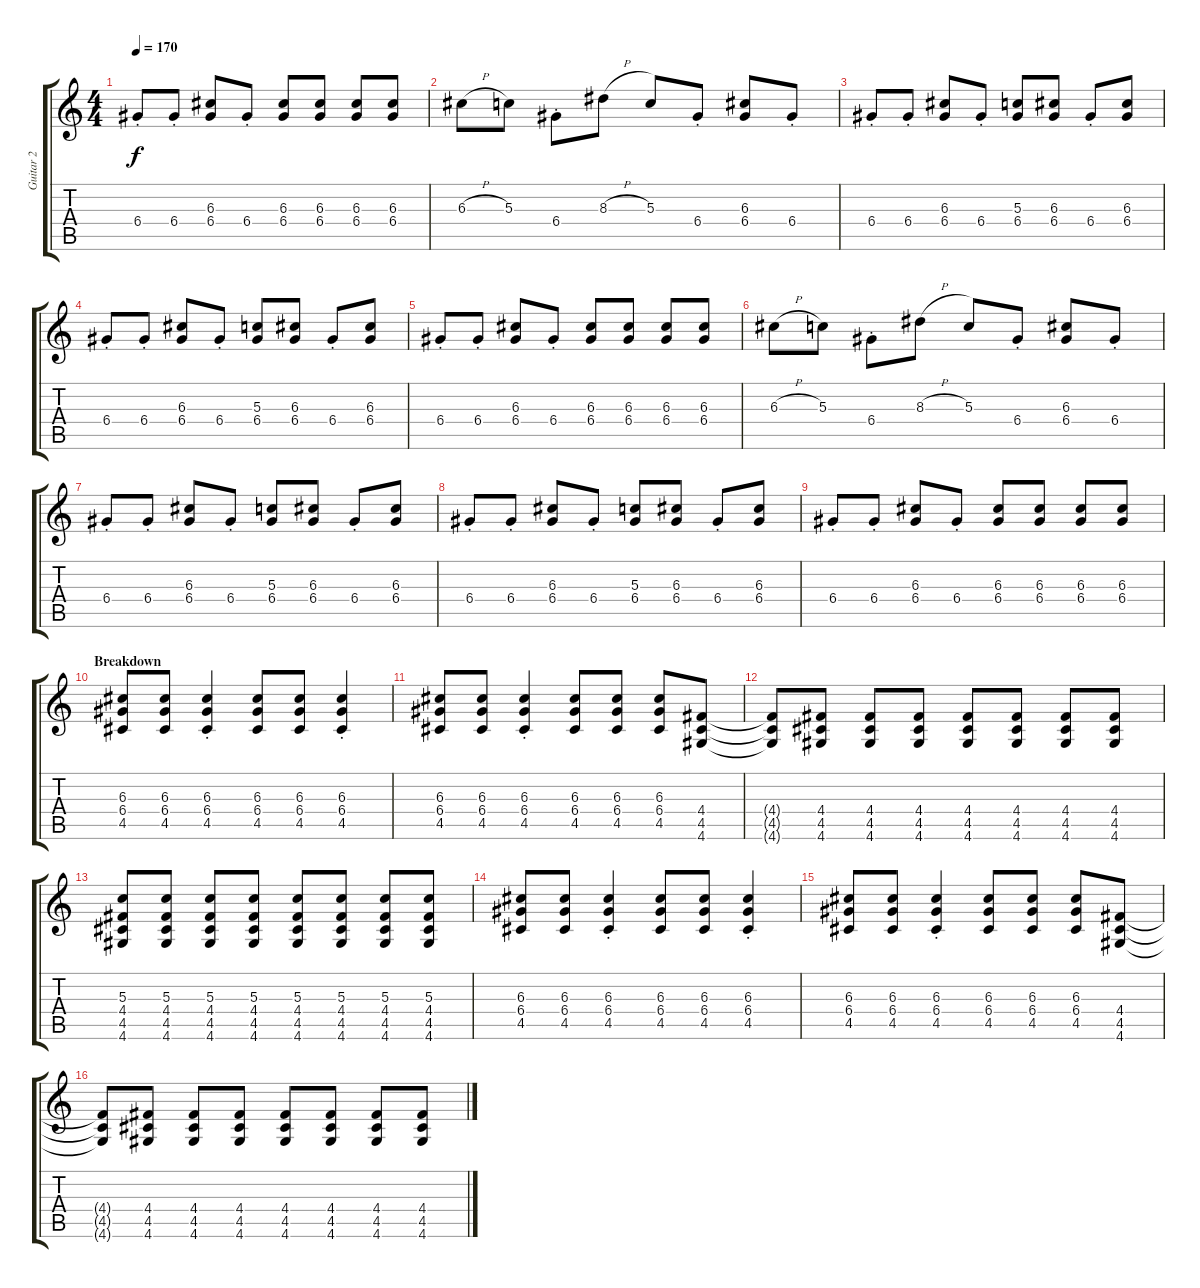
\track ("Guitar 2" "Guitar 2") {instrument electricguitarclean}
\staff {score tabs}
\tuning (E4 B3 G3 D3 A2 E2) {hide}
\ts (4 4)
\tempo 170
\clef g2
\ks c
6.4{st}.8{dy f} 6.4{st}.8 (6.3 6.4).8 6.4{st}.8 (6.3 6.4).8 (6.3 6.4).8 (6.3 6.4).8 (6.3 6.4).8 |
6.3{h}.8 5.3.8 6.4{st}.8 8.3{h}.8 5.3.8 6.4{st}.8 (6.3 6.4).8 6.4{st}.8 |
6.4{st}.8 6.4{st}.8 (6.3 6.4).8 6.4{st}.8 (5.3 6.4).8 (6.3 6.4).8 6.4{st}.8 (6.3 6.4).8 |
6.4{st}.8 6.4{st}.8 (6.3 6.4).8 6.4{st}.8 (5.3 6.4).8 (6.3 6.4).8 6.4{st}.8 (6.3 6.4).8 |
6.4{st}.8 6.4{st}.8 (6.3 6.4).8 6.4{st}.8 (6.3 6.4).8 (6.3 6.4).8 (6.3 6.4).8 (6.3 6.4).8 |
6.3{h}.8 5.3.8 6.4{st}.8 8.3{h}.8 5.3.8 6.4{st}.8 (6.3 6.4).8 6.4{st}.8 |
6.4{st}.8 6.4{st}.8 (6.3 6.4).8 6.4{st}.8 (5.3 6.4).8 (6.3 6.4).8 6.4{st}.8 (6.3 6.4).8 |
6.4{st}.8 6.4{st}.8 (6.3 6.4).8 6.4{st}.8 (5.3 6.4).8 (6.3 6.4).8 6.4{st}.8 (6.3 6.4).8 |
6.4{st}.8 6.4{st}.8 (6.3 6.4).8 6.4{st}.8 (6.3 6.4).8 (6.3 6.4).8 (6.3 6.4).8 (6.3 6.4).8 |
\section ("" "Breakdown")
(6.3 6.4 4.5).8 (6.3 6.4 4.5).8 (6.3{st} 6.4{st} 4.5{st}).4 (6.3 6.4 4.5).8 (6.3 6.4 4.5).8 (6.3{st} 6.4{st} 4.5{st}).4 |
(6.3 6.4 4.5).8 (6.3 6.4 4.5).8 (6.3{st} 6.4{st} 4.5{st}).4 (6.3 6.4 4.5).8 (6.3 6.4 4.5).8 (6.3 6.4 4.5).8 (4.4 4.5 4.6).8 |
(4.4{t} 4.5{t} 4.6{t}).8 (4.4 4.5 4.6).8 (4.4 4.5 4.6).8 (4.4 4.5 4.6).8 (4.4 4.5 4.6).8 (4.4 4.5 4.6).8 (4.4 4.5 4.6).8 (4.4 4.5 4.6).8 |
(5.3 4.4 4.5 4.6).8 (5.3 4.4 4.5 4.6).8 (5.3 4.4 4.5 4.6).8 (5.3 4.4 4.5 4.6).8 (5.3 4.4 4.5 4.6).8 (5.3 4.4 4.5 4.6).8 (5.3 4.4 4.5 4.6).8 (5.3 4.4 4.5 4.6).8 |
(6.3 6.4 4.5).8 (6.3 6.4 4.5).8 (6.3{st} 6.4{st} 4.5{st}).4 (6.3 6.4 4.5).8 (6.3 6.4 4.5).8 (6.3{st} 6.4{st} 4.5{st}).4 |
(6.3 6.4 4.5).8 (6.3 6.4 4.5).8 (6.3{st} 6.4{st} 4.5{st}).4 (6.3 6.4 4.5).8 (6.3 6.4 4.5).8 (6.3 6.4 4.5).8 (4.4 4.5 4.6).8 |
(4.4{t} 4.5{t} 4.6{t}).8 (4.4 4.5 4.6).8 (4.4 4.5 4.6).8 (4.4 4.5 4.6).8 (4.4 4.5 4.6).8 (4.4 4.5 4.6).8 (4.4 4.5 4.6).8 (4.4 4.5 4.6).8
